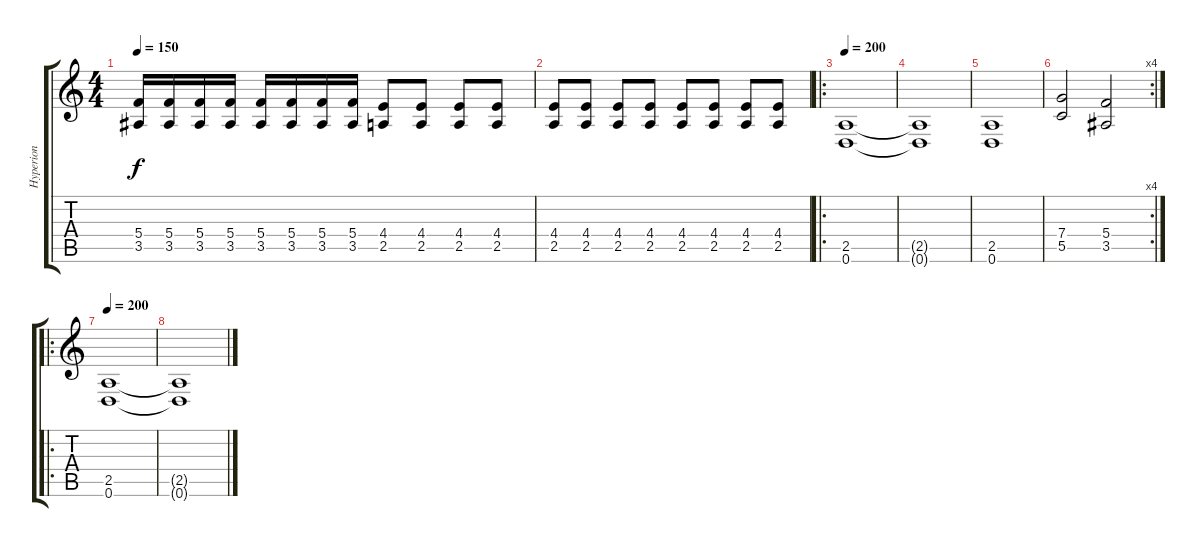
\track ("Hyperion" "Hyperion") {instrument distortionguitar}
\staff {score tabs}
\tuning (D4 A3 F3 C3 G2 D2) {hide}
\ts (4 4)
\tempo 150
\clef g2
\ks c
(5.4 3.5).16{dy f} (5.4 3.5).16 (5.4 3.5).16 (5.4 3.5).16 (5.4 3.5).16 (5.4 3.5).16 (5.4 3.5).16 (5.4 3.5).16 (4.4 2.5).8 (4.4 2.5).8 (4.4 2.5).8 (4.4 2.5).8 |
(4.4 2.5).8 (4.4 2.5).8 (4.4 2.5).8 (4.4 2.5).8 (4.4 2.5).8 (4.4 2.5).8 (4.4 2.5).8 (4.4 2.5).8 |
\ro
\tempo 200
(2.5 0.6).1 |
(2.5{t} 0.6{t}).1 |
(2.5 0.6).1 |
\rc 4
(7.4 5.5).2 (5.4 3.5).2 |
\ro
\tempo 200
(2.5 0.6).1 |
(2.5{t} 0.6{t}).1
